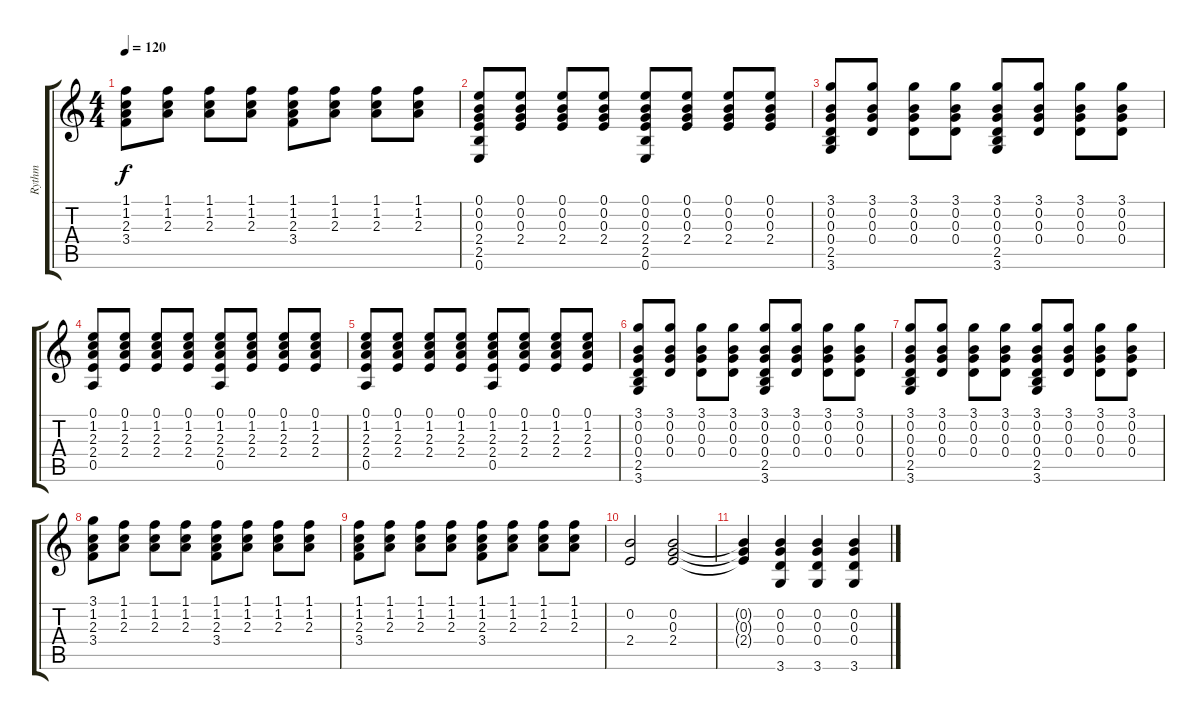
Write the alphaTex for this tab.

\track ("Rythm" "Rythm") {instrument distortionguitar}
\staff {score tabs}
\tuning (E4 B3 G3 D3 A2 E2) {hide}
\ts (4 4)
\tempo 120
\clef g2
\ks c
(1.1 1.2 2.3 3.4).8{dy f} (1.1 1.2 2.3).8 (1.1 1.2 2.3).8 (1.1 1.2 2.3).8 (1.1 1.2 2.3 3.4).8 (1.1 1.2 2.3).8 (1.1 1.2 2.3).8 (1.1 1.2 2.3).8 |
(0.1 0.2 0.3 2.4 2.5 0.6).8 (0.1 0.2 0.3 2.4).8 (0.1 0.2 0.3 2.4).8 (0.1 0.2 0.3 2.4).8 (0.1 0.2 0.3 2.4 2.5 0.6).8 (0.1 0.2 0.3 2.4).8 (0.1 0.2 0.3 2.4).8 (0.1 0.2 0.3 2.4).8 |
(3.1 0.2 0.3 0.4 2.5 3.6).8 (3.1 0.2 0.3 0.4).8 (3.1 0.2 0.3 0.4).8 (3.1 0.2 0.3 0.4).8 (3.1 0.2 0.3 0.4 2.5 3.6).8 (3.1 0.2 0.3 0.4).8 (3.1 0.2 0.3 0.4).8 (3.1 0.2 0.3 0.4).8 |
(0.1 1.2 2.3 2.4 0.5).8 (0.1 1.2 2.3 2.4).8 (0.1 1.2 2.3 2.4).8 (0.1 1.2 2.3 2.4).8 (0.1 1.2 2.3 2.4 0.5).8 (0.1 1.2 2.3 2.4).8 (0.1 1.2 2.3 2.4).8 (0.1 1.2 2.3 2.4).8 |
(0.1 1.2 2.3 2.4 0.5).8 (0.1 1.2 2.3 2.4).8 (0.1 1.2 2.3 2.4).8 (0.1 1.2 2.3 2.4).8 (0.1 1.2 2.3 2.4 0.5).8 (0.1 1.2 2.3 2.4).8 (0.1 1.2 2.3 2.4).8 (0.1 1.2 2.3 2.4).8 |
(3.1 0.2 0.3 0.4 2.5 3.6).8 (3.1 0.2 0.3 0.4).8 (3.1 0.2 0.3 0.4).8 (3.1 0.2 0.3 0.4).8 (3.1 0.2 0.3 0.4 2.5 3.6).8 (3.1 0.2 0.3 0.4).8 (3.1 0.2 0.3 0.4).8 (3.1 0.2 0.3 0.4).8 |
(3.1 0.2 0.3 0.4 2.5 3.6).8 (3.1 0.2 0.3 0.4).8 (3.1 0.2 0.3 0.4).8 (3.1 0.2 0.3 0.4).8 (3.1 0.2 0.3 0.4 2.5 3.6).8 (3.1 0.2 0.3 0.4).8 (3.1 0.2 0.3 0.4).8 (3.1 0.2 0.3 0.4).8 |
(3.1 1.2 2.3 3.4).8 (1.1 1.2 2.3).8 (1.1 1.2 2.3).8 (1.1 1.2 2.3).8 (1.1 1.2 2.3 3.4).8 (1.1 1.2 2.3).8 (1.1 1.2 2.3).8 (1.1 1.2 2.3).8 |
(1.1 1.2 2.3 3.4).8 (1.1 1.2 2.3).8 (1.1 1.2 2.3).8 (1.1 1.2 2.3).8 (1.1 1.2 2.3 3.4).8 (1.1 1.2 2.3).8 (1.1 1.2 2.3).8 (1.1 1.2 2.3).8 |
(0.2 2.4).2 (0.2 0.3 2.4).2 |
(0.2{t} 0.3{t} 2.4{t}).4 (0.2 0.3 0.4 3.6).4 (0.2 0.3 0.4 3.6).4 (0.2 0.3 0.4 3.6).4
